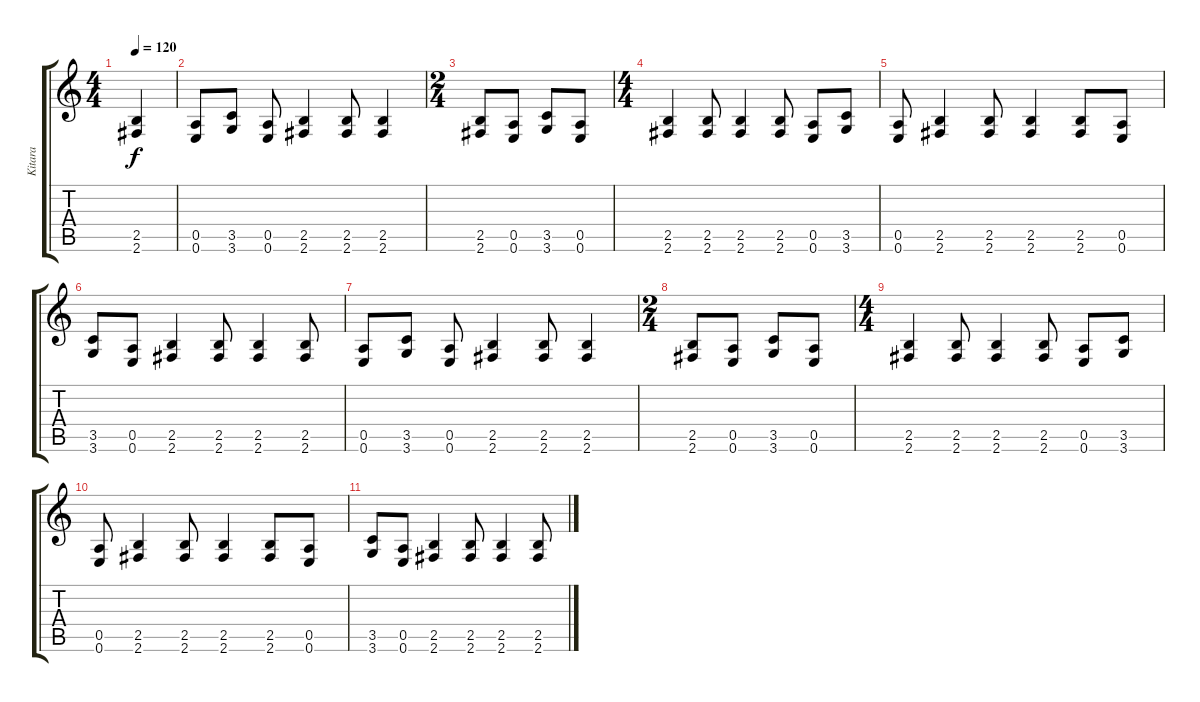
\track ("Kitara" "Kitara") {instrument distortionguitar}
\staff {score tabs}
\tuning (E4 B3 G3 D3 A2 E2) {hide}
\ts (4 4)
\tempo 120
\clef g2
\ks c
(2.5 2.6).4{dy f} |
(0.5 0.6).8 (3.5 3.6).8 (0.5 0.6).8 (2.5 2.6).4 (2.5 2.6).8 (2.5 2.6).4 |
\ts (2 4)
(2.5 2.6).8 (0.5 0.6).8 (3.5 3.6).8 (0.5 0.6).8 |
\ts (4 4)
(2.5 2.6).4 (2.5 2.6).8 (2.5 2.6).4 (2.5 2.6).8 (0.5 0.6).8 (3.5 3.6).8 |
(0.5 0.6).8 (2.5 2.6).4 (2.5 2.6).8 (2.5 2.6).4 (2.5 2.6).8 (0.5 0.6).8 |
(3.5 3.6).8 (0.5 0.6).8 (2.5 2.6).4 (2.5 2.6).8 (2.5 2.6).4 (2.5 2.6).8 |
(0.5 0.6).8 (3.5 3.6).8 (0.5 0.6).8 (2.5 2.6).4 (2.5 2.6).8 (2.5 2.6).4 |
\ts (2 4)
(2.5 2.6).8 (0.5 0.6).8 (3.5 3.6).8 (0.5 0.6).8 |
\ts (4 4)
(2.5 2.6).4 (2.5 2.6).8 (2.5 2.6).4 (2.5 2.6).8 (0.5 0.6).8 (3.5 3.6).8 |
(0.5 0.6).8 (2.5 2.6).4 (2.5 2.6).8 (2.5 2.6).4 (2.5 2.6).8 (0.5 0.6).8 |
(3.5 3.6).8 (0.5 0.6).8 (2.5 2.6).4 (2.5 2.6).8 (2.5 2.6).4 (2.5 2.6).8
